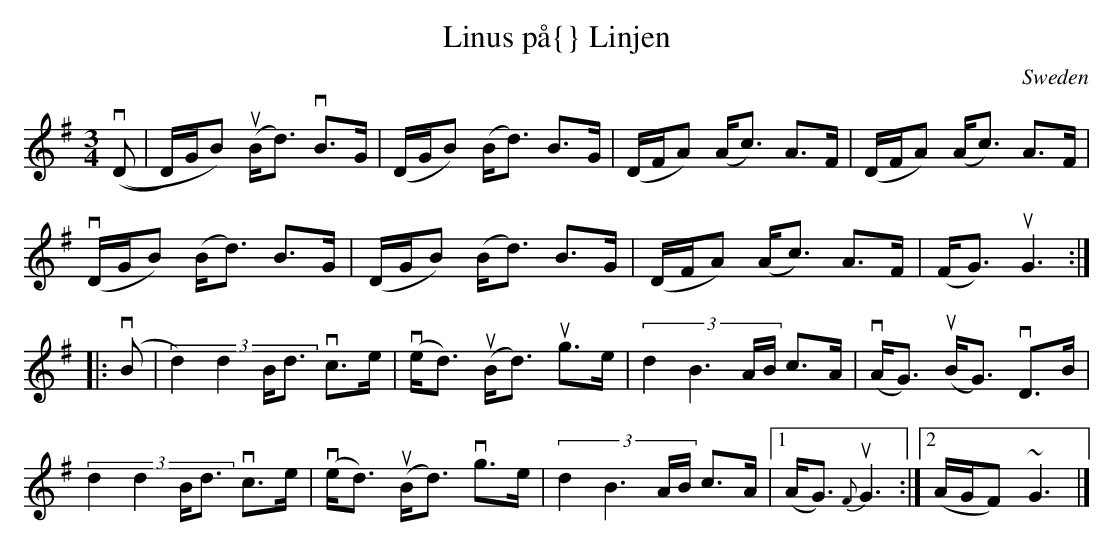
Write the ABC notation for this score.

X:1
T:Linus p\aa{} Linjen
O:Sweden
M:3/4
K:G
((vD|\
D/)G/B) (uB<d) vB>G| (D/G/B) (B<d) B>G|\
(D/F/A) (A<c) A>F| (D/F/A) (A<c) A>F|
(vD/G/B) (B<d) B>G| (D/G/B) (B<d) B>G|\
(D/F/A) (A<c) A>F| (F<G) uG3:|
|:(vB|\
(3:2:4d2)d2B/d3/ vc>e| (ve<d) (uB<d) ug>e|\
(3:2:4d2B3A/B/ c>A| (vA<G) (uB<G) vD>B|
(3:2:4d2d2B/d3/ vc>e| (ve<d) (uB<d) vg>e|\
(3:2:4d2B3A/B/ c>A\
|1 (A<G) {F}uG3 :|2 (A/G/F) ~G3 |]
